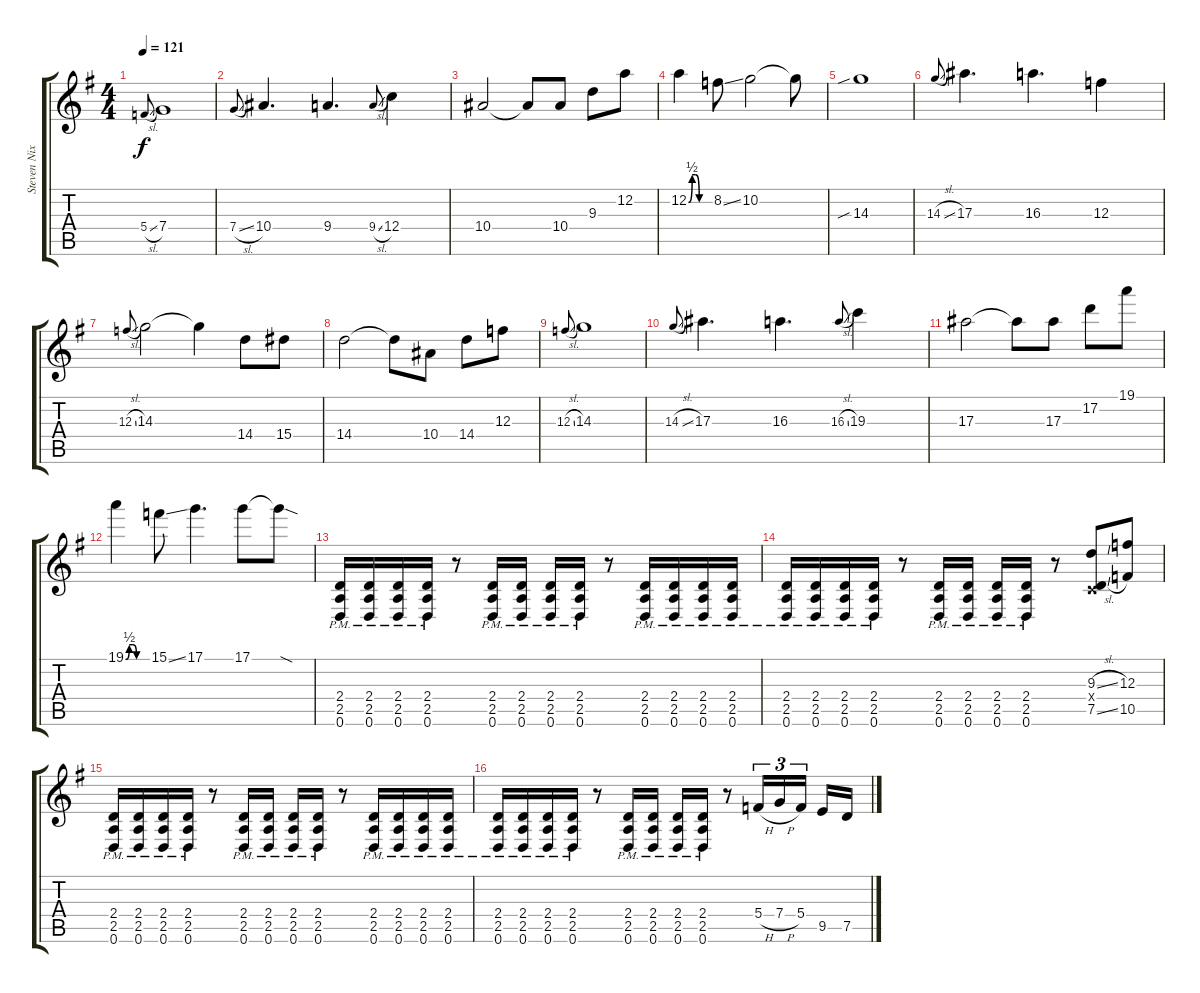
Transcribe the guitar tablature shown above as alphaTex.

\track ("Steven Nixon" "Steven Nix") {instrument distortionguitar}
\staff {score tabs}
\tuning (D4 A3 F3 C3 G2 D2) {hide}
\ts (4 4)
\tempo 121
\clef g2
\ks g
5.4{sl}.8{gr onbeat dy f} 7.4.1 |
7.4{sl}.8{gr onbeat} 10.4.4{d} 9.4.4{d} 9.4{sl}.8{gr onbeat} 12.4.4 |
10.4.2 10.4{t}.8 10.4.8 9.3.8 12.2.8 |
12.2{be (custom 0 0 10 2 20 2 30 0 60 0)}.4 8.2{ss}.8 10.2.2 10.2{t}.8 |
14.3{sib}.1 |
14.3{sl}.8{gr onbeat} 17.3.4{d} 16.3.4{d} 12.3.4 |
12.3{sl}.8{gr onbeat} 14.3.2 14.3{t}.4 14.4.8 15.4.8 |
14.4.2 14.4{t}.8 10.4.8 14.4.8 12.3.8 |
12.3{sl}.8{gr onbeat} 14.3.1 |
14.3{sl}.8{gr onbeat} 17.3.4{d} 16.3.4{d} 16.3{sl}.8{gr onbeat} 19.3.4 |
17.3.2 17.3{t}.8 17.3.8 17.2.8 19.1.8 |
19.1{be (custom 0 0 10 2 20 2 30 0 60 0)}.4 15.1{ss}.8 17.1.4{d} 17.1.8 17.1{sod t}.8 |
(2.4{pm} 2.5{pm} 0.6{pm}).16 (2.4{pm} 2.5{pm} 0.6{pm}).16 (2.4{pm} 2.5{pm} 0.6{pm}).16 (2.4{pm} 2.5{pm} 0.6{pm}).16 r.8 (2.4{pm} 2.5{pm} 0.6{pm}).16 (2.4{pm} 2.5{pm} 0.6{pm}).16 (2.4{pm} 2.5{pm} 0.6{pm}).16 (2.4{pm} 2.5{pm} 0.6{pm}).16 r.8 (2.4{pm} 2.5{pm} 0.6{pm}).16 (2.4{pm} 2.5{pm} 0.6{pm}).16 (2.4{pm} 2.5{pm} 0.6{pm}).16 (2.4{pm} 2.5{pm} 0.6{pm}).16 |
(2.4{pm} 2.5{pm} 0.6{pm}).16 (2.4{pm} 2.5{pm} 0.6{pm}).16 (2.4{pm} 2.5{pm} 0.6{pm}).16 (2.4{pm} 2.5{pm} 0.6{pm}).16 r.8 (2.4{pm} 2.5{pm} 0.6{pm}).16 (2.4{pm} 2.5{pm} 0.6{pm}).16 (2.4{pm} 2.5{pm} 0.6{pm}).16 (2.4{pm} 2.5{pm} 0.6{pm}).16 r.8 (9.3{sl} 0.4{x} 7.5{sl}).8 (12.3 10.5).8 |
(2.4{pm} 2.5{pm} 0.6{pm}).16 (2.4{pm} 2.5{pm} 0.6{pm}).16 (2.4{pm} 2.5{pm} 0.6{pm}).16 (2.4{pm} 2.5{pm} 0.6{pm}).16 r.8 (2.4{pm} 2.5{pm} 0.6{pm}).16 (2.4{pm} 2.5{pm} 0.6{pm}).16 (2.4{pm} 2.5{pm} 0.6{pm}).16 (2.4{pm} 2.5{pm} 0.6{pm}).16 r.8 (2.4{pm} 2.5{pm} 0.6{pm}).16 (2.4{pm} 2.5{pm} 0.6{pm}).16 (2.4{pm} 2.5{pm} 0.6{pm}).16 (2.4{pm} 2.5{pm} 0.6{pm}).16 |
(2.4{pm} 2.5{pm} 0.6{pm}).16 (2.4{pm} 2.5{pm} 0.6{pm}).16 (2.4{pm} 2.5{pm} 0.6{pm}).16 (2.4{pm} 2.5{pm} 0.6{pm}).16 r.8 (2.4{pm} 2.5{pm} 0.6{pm}).16 (2.4{pm} 2.5{pm} 0.6{pm}).16 (2.4{pm} 2.5{pm} 0.6{pm}).16 (2.4{pm} 2.5{pm} 0.6{pm}).16 r.8 5.4{h}.16{tu (3 2)} 7.4{h}.16{tu (3 2)} 5.4.16{tu (3 2) beam splitsecondary} 9.5.16 7.5.16
